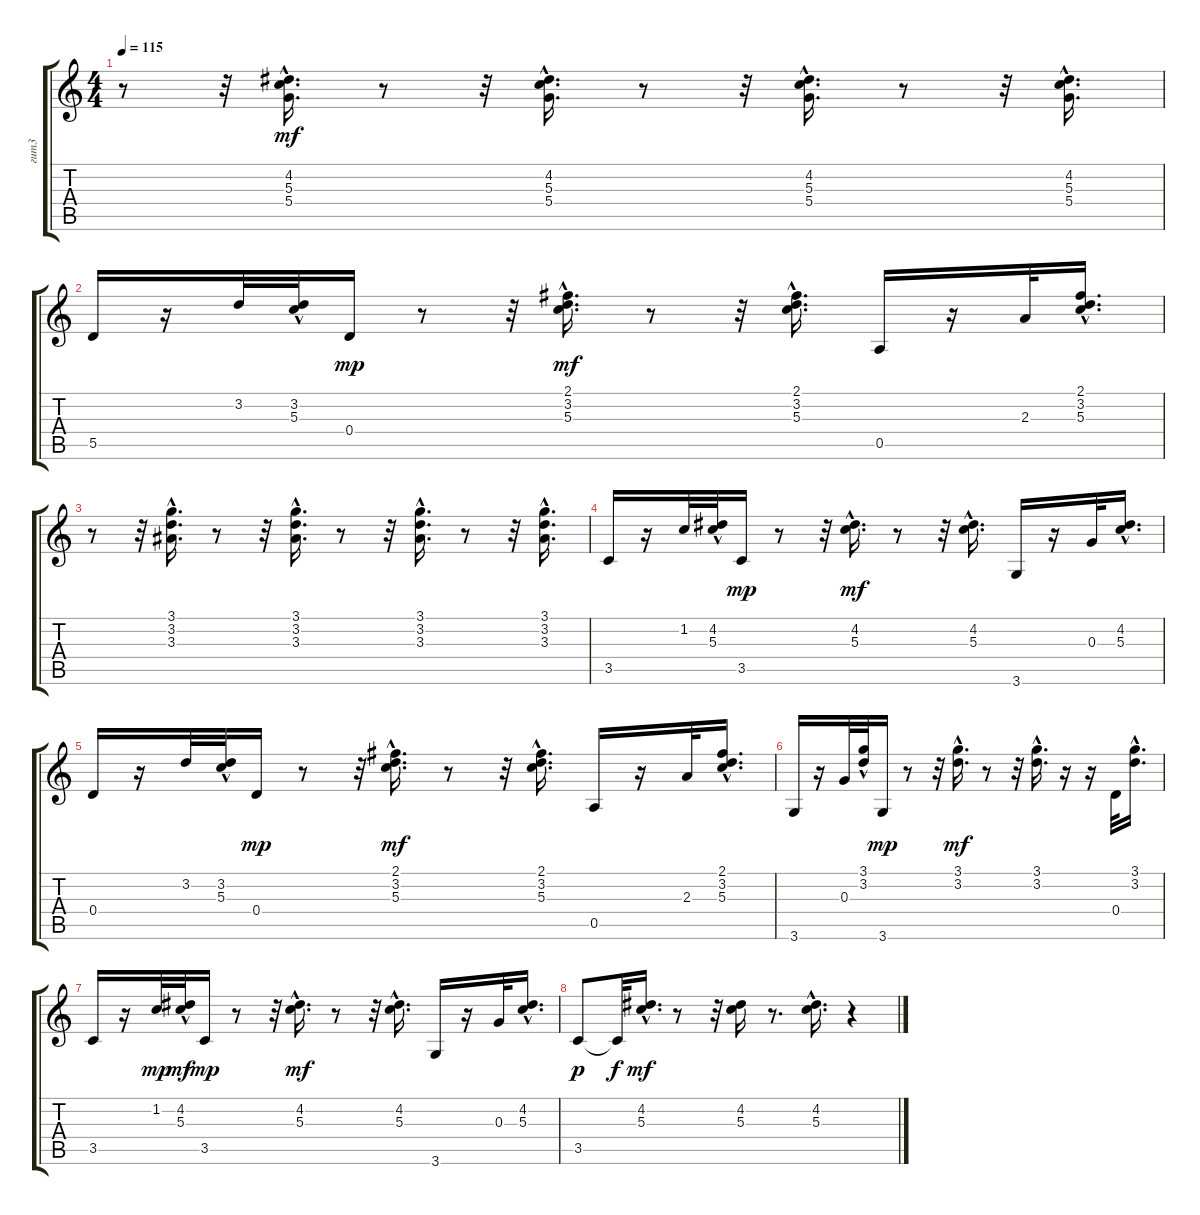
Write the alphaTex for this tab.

\track ("гит3" "гит3") {instrument electricguitarclean}
\staff {score tabs}
\tuning (E4 B3 G3 D3 A2 E2) {hide}
\ts (4 4)
\tempo 115
\clef g2
\ks c
r.8{dy mf} r.32 (4.2{hac} 5.3{hac} 5.4{hac}).16{d} r.8 r.32 (4.2{hac} 5.3{hac} 5.4{hac}).16{d} r.8 r.32 (4.2{hac} 5.3{hac} 5.4).16{d} r.8 r.32 (4.2{hac} 5.3{hac} 5.4{hac}).16{d} |
5.5.16 r.16 3.2.32 (3.2 5.3{hac}).32 0.4.16{dy mp} r.8 r.32 (2.1{hac} 3.2{hac} 5.3{hac}).16{d dy mf} r.8 r.32 (2.1{hac} 3.2 5.3{hac}).16{d} 0.5.16 r.16 2.3.32 (2.1{hac} 3.2{hac} 5.3{hac}).16{d} |
r.8 r.32 (3.1{hac} 3.2{hac} 3.3{hac}).16{d} r.8 r.32 (3.1{hac} 3.2{hac} 3.3{hac}).16{d} r.8 r.32 (3.1{hac} 3.2{hac} 3.3).16{d} r.8 r.32 (3.1{hac} 3.2{hac} 3.3{hac}).16{d} |
3.5.16 r.16 1.2.32 (4.2 5.3{hac}).32 3.5.16{dy mp} r.8 r.32 (4.2{hac} 5.3{hac}).16{d dy mf} r.8 r.32 (4.2 5.3{hac}).16{d} 3.6.16 r.16 0.3.32 (4.2{hac} 5.3{hac}).16{d} |
0.4.16 r.16 3.2.32 (3.2 5.3{hac}).32 0.4.16{dy mp} r.8 r.32 (2.1{hac} 3.2{hac} 5.3{hac}).16{d dy mf} r.8 r.32 (2.1{hac} 3.2 5.3{hac}).16{d} 0.5.16 r.16 2.3.32 (2.1{hac} 3.2{hac} 5.3{hac}).16{d} |
3.6.16 r.16 0.3.32 (3.1 3.2{hac}).32 3.6.16{dy mp} r.8 r.32 (3.1{hac} 3.2{hac}).16{d dy mf} r.8 r.32 (3.1 3.2{hac}).16{d} r.16 r.16 0.4.32 (3.1{hac} 3.2{hac}).16{d} |
3.5.16 r.16 1.2.32{dy mp} (4.2 5.3{hac}).32{dy mf} 3.5.16{dy mp} r.8 r.32 (4.2{hac} 5.3{hac}).16{d dy mf} r.8 r.32 (4.2 5.3{hac}).16{d} 3.6.16 r.16 0.3.32 (4.2{hac} 5.3{hac}).16{d} |
3.5.8{dy p} 3.5{t}.32{dy f} (4.2 5.3{hac}).16{d dy mf} r.8 r.32 (4.2 5.3).16 r.8{d} (4.2{hac} 5.3{hac}).16{d} r.4
